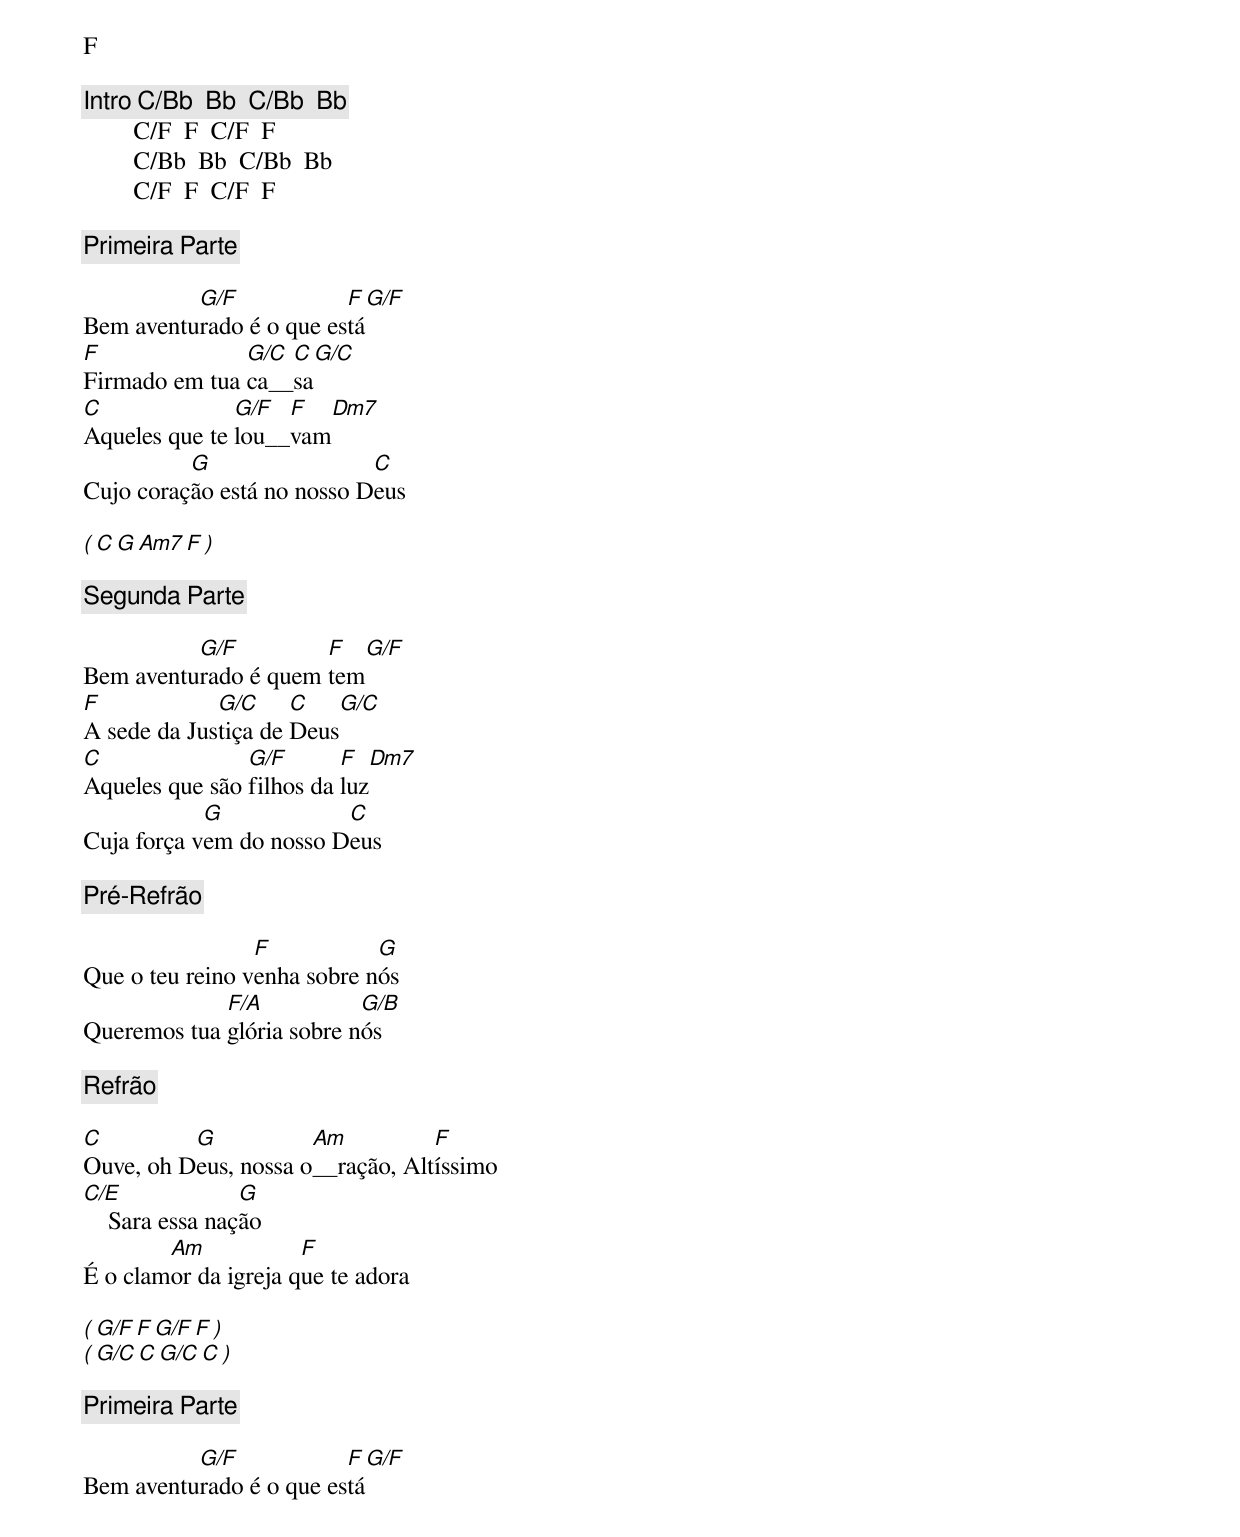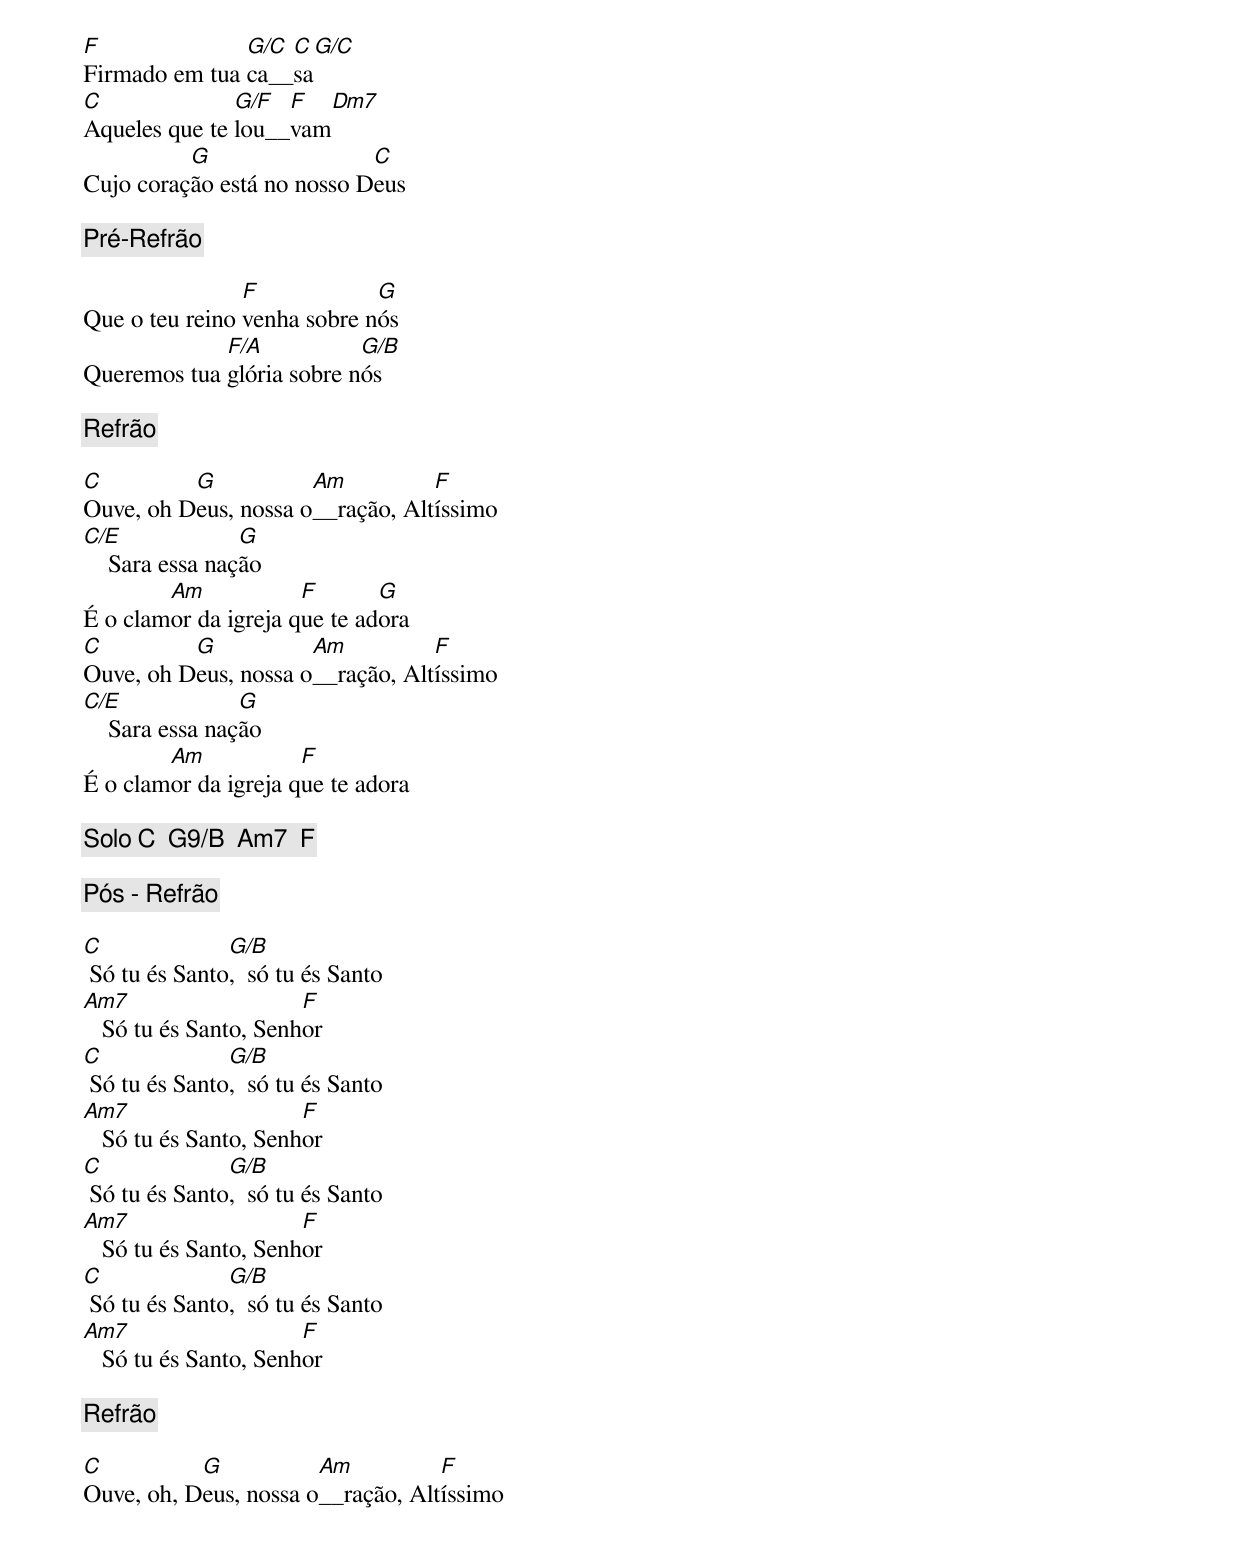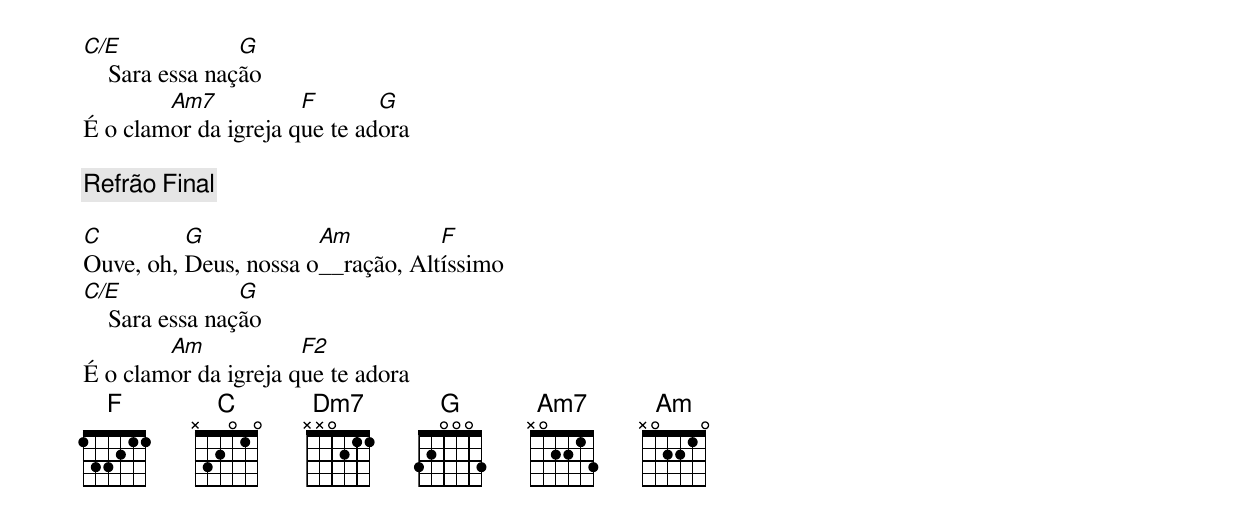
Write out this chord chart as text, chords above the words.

F

[Intro] C/Bb  Bb  C/Bb  Bb
        C/F  F  C/F  F
        C/Bb  Bb  C/Bb  Bb
        C/F  F  C/F  F

[Primeira Parte]

          G/F            F  G/F
Bem aventurado é o que está
F              G/C C  G/C
Firmado em tua ca__sa
C              G/F  F  Dm7
Aqueles que te lou__vam
          G                 C
Cujo coração está no nosso Deus

( C  G  Am7  F )

[Segunda Parte]

          G/F         F  G/F
Bem aventurado é quem tem
F            G/C     C   G/C
A sede da Justiça de Deus
C               G/F       F  Dm7
Aqueles que são filhos da luz
            G            C
Cuja força vem do nosso Deus

[Pré-Refrão]

                 F           G
Que o teu reino venha sobre nós
             F/A           G/B
Queremos tua glória sobre nós

[Refrão]

C         G           Am          F
Ouve, oh Deus, nossa o__ração, Altíssimo
C/E              G
    Sara essa nação
        Am            F
É o clamor da igreja que te adora

( G/F  F  G/F  F )
( G/C  C  G/C  C )

[Primeira Parte]

          G/F            F  G/F
Bem aventurado é o que está
F              G/C C  G/C
Firmado em tua ca__sa
C              G/F  F  Dm7
Aqueles que te lou__vam
          G                 C
Cujo coração está no nosso Deus

[Pré-Refrão]

                F            G
Que o teu reino venha sobre nós
             F/A           G/B
Queremos tua glória sobre nós

[Refrão]

C         G           Am          F
Ouve, oh Deus, nossa o__ração, Altíssimo
C/E              G
    Sara essa nação
        Am            F       G
É o clamor da igreja que te adora
C         G           Am          F
Ouve, oh Deus, nossa o__ração, Altíssimo
C/E              G
    Sara essa nação
        Am            F
É o clamor da igreja que te adora

[Solo] C  G9/B  Am7  F

[Pós - Refrão]

C              G/B
 Só tu és Santo,  só tu és Santo
Am7                    F
   Só tu és Santo, Senhor
C              G/B
 Só tu és Santo,  só tu és Santo
Am7                    F
   Só tu és Santo, Senhor
C              G/B
 Só tu és Santo,  só tu és Santo
Am7                    F
   Só tu és Santo, Senhor
C              G/B
 Só tu és Santo,  só tu és Santo
Am7                    F
   Só tu és Santo, Senhor

[Refrão]

C          G           Am          F
Ouve, oh, Deus, nossa o__ração, Altíssimo
C/E              G
    Sara essa nação
        Am7           F       G
É o clamor da igreja que te adora

[Refrão Final]

C         G            Am          F
Ouve, oh, Deus, nossa o__ração, Altíssimo
C/E              G
    Sara essa nação
        Am            F2
É o clamor da igreja que te adora
